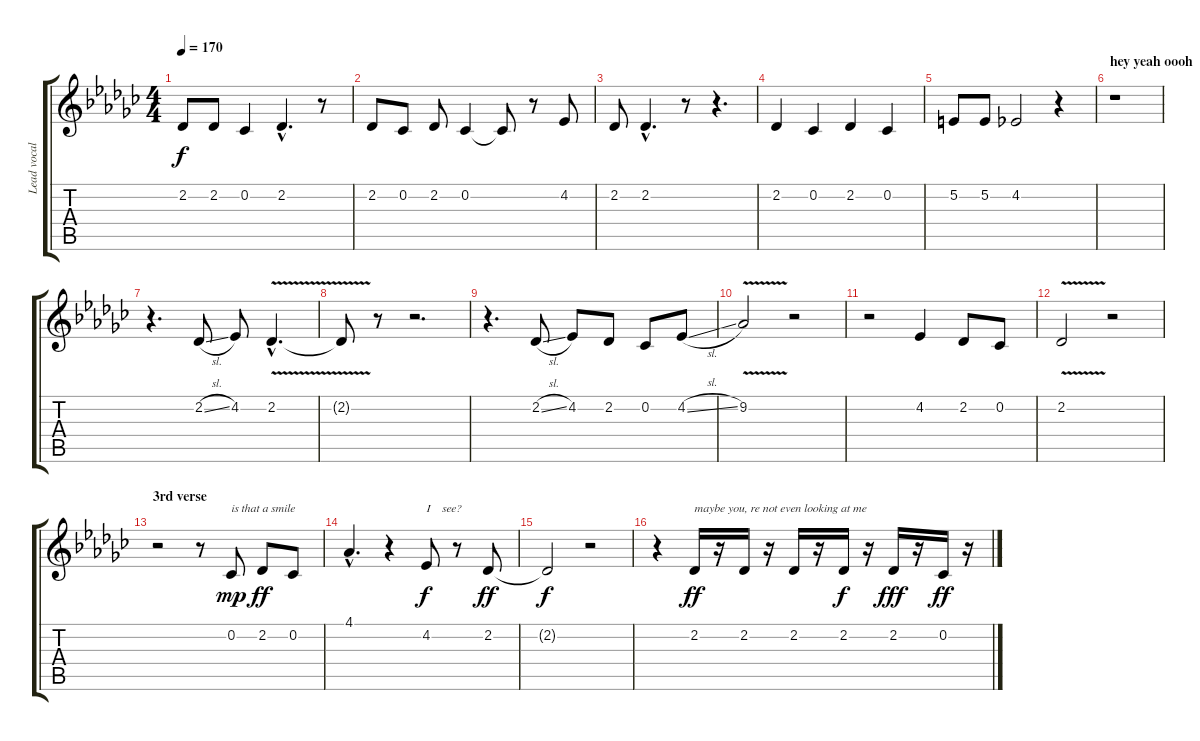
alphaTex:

\track ("Lead vocals" "Lead vocal") {instrument tangoaccordion}
\staff {score tabs}
\tuning (E4 B3 G3 D3 A2 E2) {hide}
\ts (4 4)
\tempo 170
\clef g2
\ks ebminor
2.2.8{dy f} 2.2.8 0.2.4 2.2{hac}.4{d} r.8 |
2.2.8 0.2.8 2.2.8 0.2.4 0.2{t}.8 r.8 4.2.8 |
2.2.8 2.2{hac}.4{d} r.8 r.4{d} |
2.2.4 0.2.4 2.2.4 0.2.4 |
5.2.8 5.2.8 4.2.2 r.4 |
\section ("" "hey yeah oooh")
r.1 |
r.4{d} 2.2{sl}.8 4.2.8 2.2{v hac}.4{d} |
2.2{t}.8 r.8 r.2{d} |
r.4{d} 2.2{sl}.8 4.2.8 2.2.8 0.2.8 4.2{sl}.8 |
9.2{v}.2 r.2 |
r.2 4.2.4 2.2.8 0.2.8 |
2.2{v}.2 r.2 |
\section ("" "3rd verse")
r.2 r.8 0.2.8{txt "is that a smile" dy mp} 2.2.8{dy ff} 0.2.8 |
4.1{hac}.4{d} r.4 4.2.8{txt "I    see?" dy f} r.8 2.2.8{dy ff} |
2.2{t}.2{dy f} r.2 |
r.4 2.2.16{txt "maybe you, re not even looking at me" dy ff} r.16 2.2.16 r.16 2.2.16 r.16 2.2.16{dy f} r.16 2.2.16{dy fff} r.16 0.2.16{dy ff} r.16
